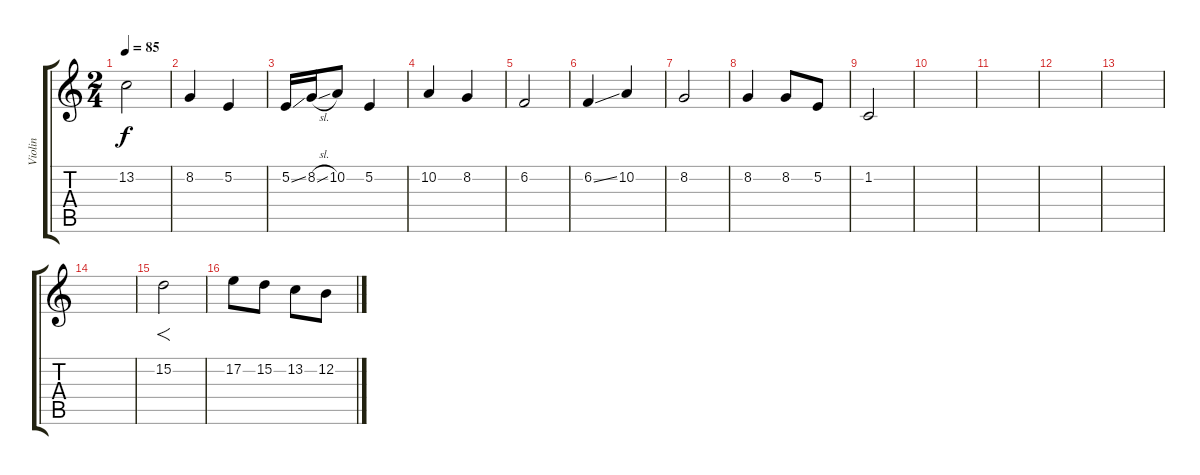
\track ("Violin" "Violin") {instrument violin}
\staff {score tabs}
\tuning (E4 B3 G3 D3 A2 E2) {hide}
\ts (2 4)
\tempo 85
\clef g2
\ks c
13.2.2{dy f} |
8.2.4 5.2.4 |
5.2{ss}.16 8.2{sl}.16 10.2.8 5.2.4 |
10.2.4 8.2.4 |
6.2.2 |
6.2{ss}.4 10.2.4 |
8.2.2 |
8.2.4 8.2.8 5.2.8 |
1.2.2 |
|
|
|
|
|
15.2.2{f volume 9} |
17.2.8 15.2.8 13.2.8 12.2.8
